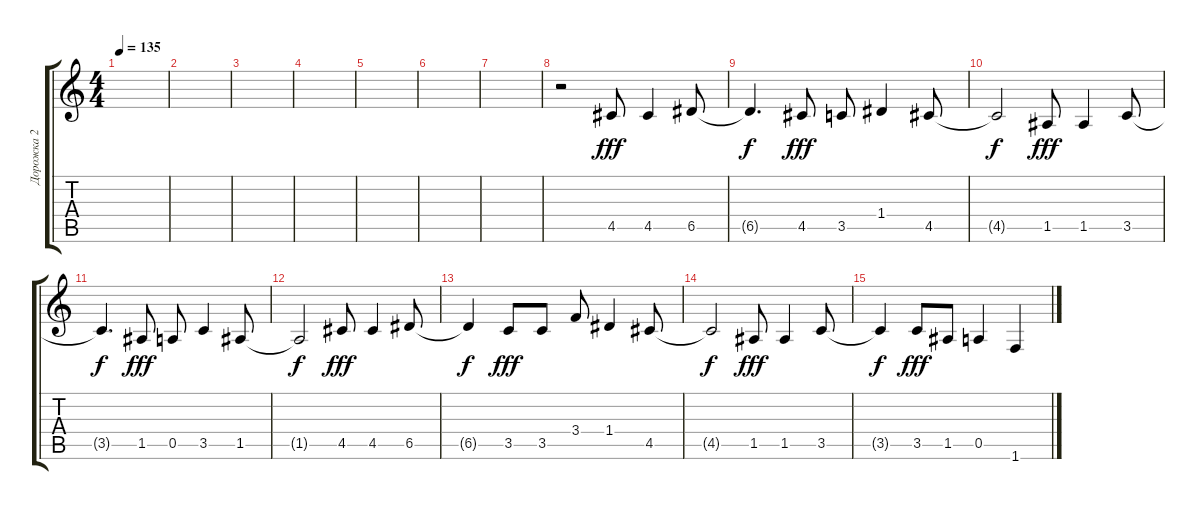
\track ("Дорожка 2" "Дорожка 2") {instrument overdrivenguitar}
\staff {score tabs}
\tuning (E4 B3 G3 D3 A2 E2) {hide}
\ts (4 4)
\tempo 135
\clef g2
\ks c
|
|
|
|
|
|
|
r.2 4.5.8{dy fff} 4.5.4 6.5.8 |
6.5{t}.4{d dy f} 4.5.8{dy fff} 3.5.8 1.4.4 4.5.8 |
4.5{t}.2{dy f} 1.5.8{dy fff} 1.5.4 3.5.8 |
3.5{t}.4{d dy f} 1.5.8{dy fff} 0.5.8 3.5.4 1.5.8 |
1.5{t}.2{dy f} 4.5.8{dy fff} 4.5.4 6.5.8 |
6.5{t}.4{dy f} 3.5.8{dy fff} 3.5.8 3.4.8 1.4.4 4.5.8 |
4.5{t}.2{dy f} 1.5.8{dy fff} 1.5.4 3.5.8 |
3.5{t}.4{dy f} 3.5.8{dy fff} 1.5.8 0.5.4 1.6.4
